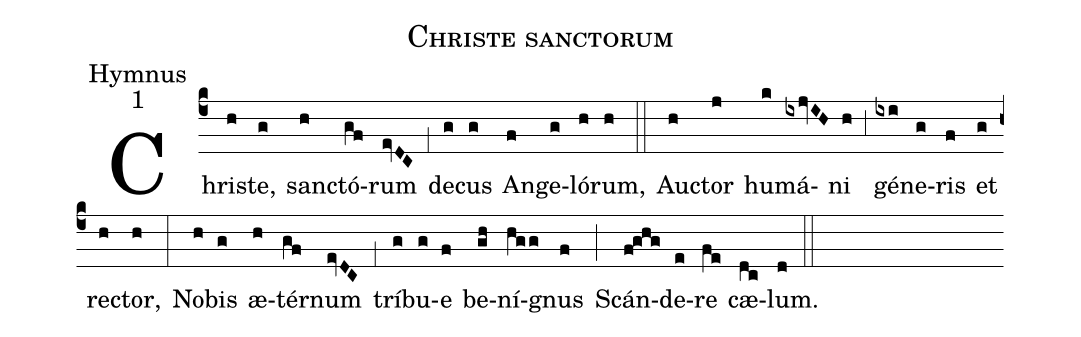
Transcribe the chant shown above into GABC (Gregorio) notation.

name:Christe sanctorum;
office-part:Hymnus;
mode:1;
%%
(c4) Chri(h)ste,(g) san(h)ctó(gf)rum(evDC) (,1) de(g)cus(g) An(f)ge(g)ló(h)rum,(h) (::)
Au(h)ctor(j) hu(k)má(ixjvIH)ni(h) (,3) gé(ixi)ne(g)ris(f) et(g) re(h)ctor,(h) (:)
No(h)bis(g) æ(h)tér(gf)num(evDC) (,1) trí(g)bu(g)e(f) be(gh)ní(hgg)gnus(f) (;) Scán(f!ghg)de(e)re(fe) cæ(dc)lum.(d) (::)
